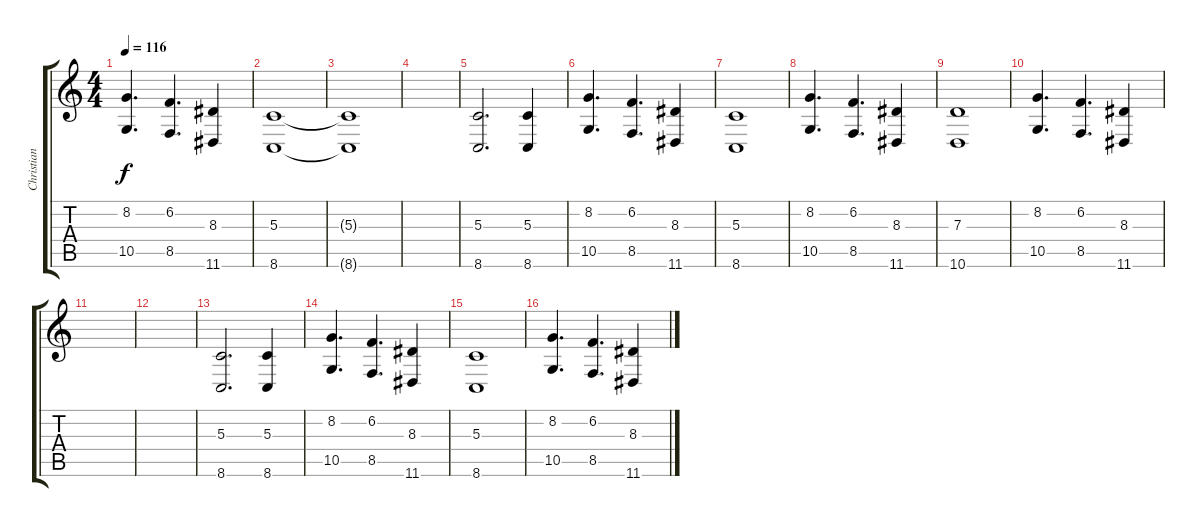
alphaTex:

\track ("Christian Lorenz [Flake]" "Christian ") {instrument choiraahs}
\staff {score tabs}
\tuning (E4 B3 G3 D3 A2 E2) {hide}
\ts (4 4)
\tempo 116
\clef g2
\ks c
(8.2 10.5).4{d dy f} (6.2 8.5).4{d} (8.3 11.6).4 |
(5.3 8.6).1 |
(5.3{t} 8.6{t}).1 |
|
(5.3 8.6).2{d} (5.3 8.6).4 |
(8.2 10.5).4{d} (6.2 8.5).4{d} (8.3 11.6).4 |
(5.3 8.6).1 |
(8.2 10.5).4{d} (6.2 8.5).4{d} (8.3 11.6).4 |
(7.3 10.6).1 |
(8.2 10.5).4{d} (6.2 8.5).4{d} (8.3 11.6).4 |
|
|
(5.3 8.6).2{d} (5.3 8.6).4 |
(8.2 10.5).4{d} (6.2 8.5).4{d} (8.3 11.6).4 |
(5.3 8.6).1 |
(8.2 10.5).4{d} (6.2 8.5).4{d} (8.3 11.6).4
